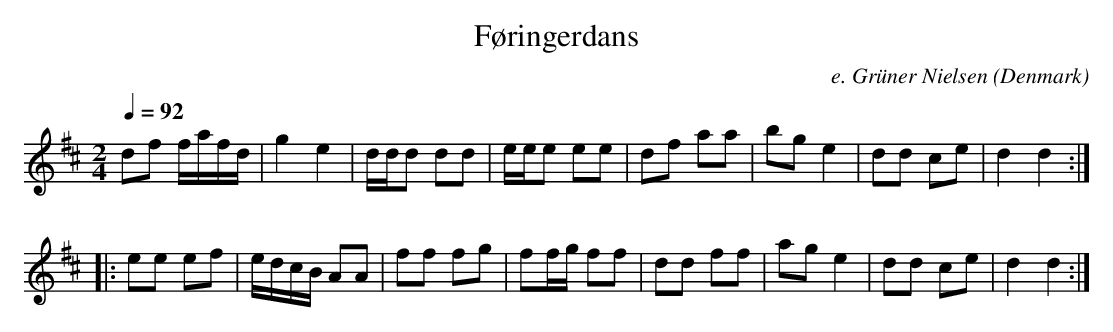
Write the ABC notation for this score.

X:1
T:Føringerdans
C:e. Grüner Nielsen
L:1/8
M:2/4
O:Denmark
Q:1/4=92
K:D
df f/a/f/d/| g2 e2| d/d/d dd| e/e/e ee| \
df aa| bg e2| dd ce| d2d2 :|
|: ee ef| e/d/c/B/ AA| ff fg| ff/g/ ff| \
dd ff| ag e2| dd ce| d2 d2:|
